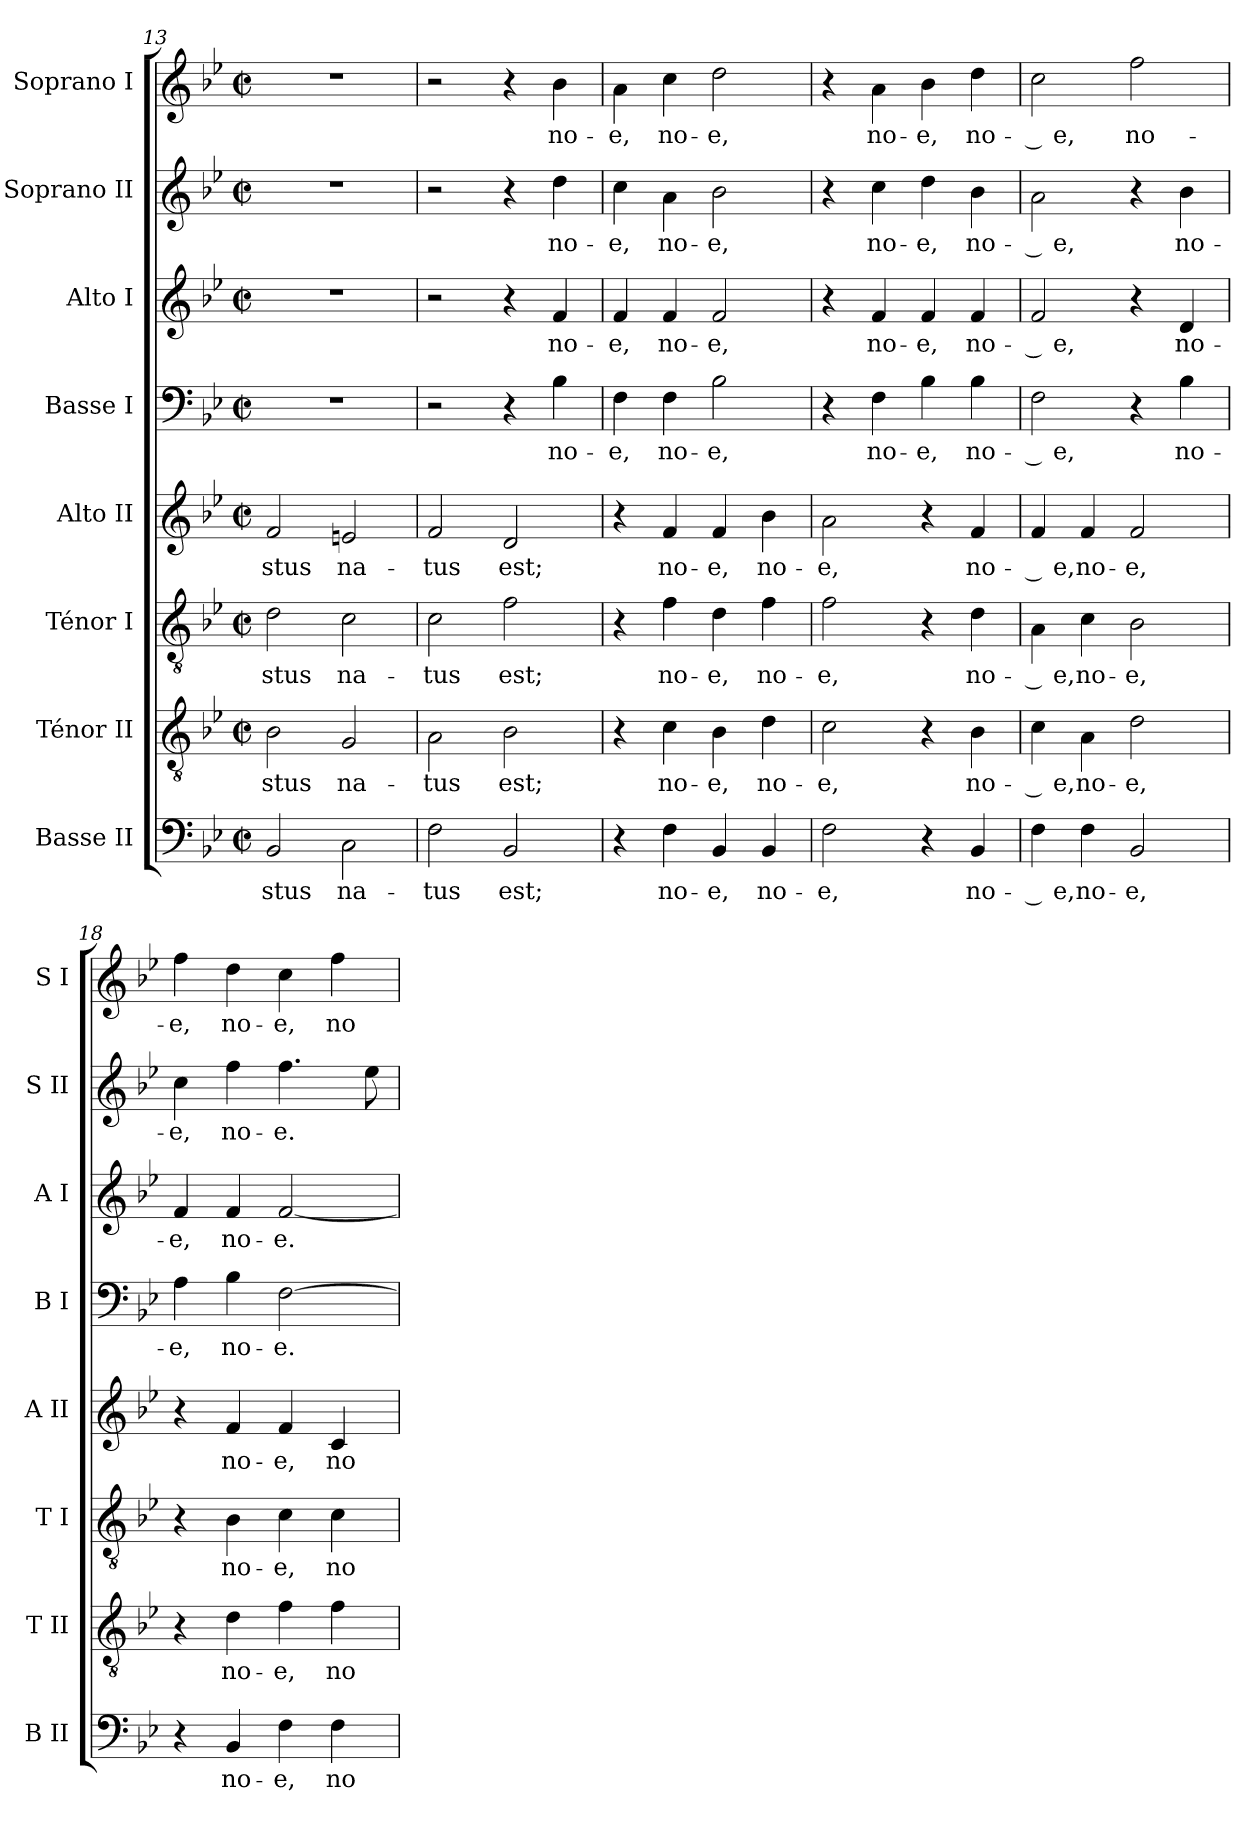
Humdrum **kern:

**kern	**text	**kern	**text	**kern	**text	**kern	**text	**kern	**text	**kern	**text	**kern	**text	**kern	**text
*part8	*part8	*part7	*part7	*part6	*part6	*part5	*part5	*part4	*part4	*part3	*part3	*part2	*part2	*part1	*part1
*staff8	*staff8	*staff7	*staff7	*staff6	*staff6	*staff5	*staff5	*staff4	*staff4	*staff3	*staff3	*staff2	*staff2	*staff1	*staff1
*I"Basse II	*	*I"Ténor II	*	*I"Ténor I	*	*I"Alto II	*	*I"Basse I	*	*I"Alto I	*	*I"Soprano II	*	*I"Soprano I	*
*I'B II	*	*I'T II	*	*I'T I	*	*I'A II	*	*I'B I	*	*I'A I	*	*I'S II	*	*I'S I	*
*clefF4	*	*clefGv2	*	*clefGv2	*	*clefG2	*	*clefF4	*	*clefG2	*	*clefG2	*	*clefG2	*
*k[b-e-]	*	*k[b-e-]	*	*k[b-e-]	*	*k[b-e-]	*	*k[b-e-]	*	*k[b-e-]	*	*k[b-e-]	*	*k[b-e-]	*
*M2/2	*	*M2/2	*	*M2/2	*	*M2/2	*	*M2/2	*	*M2/2	*	*M2/2	*	*M2/2	*
*met(c|)	*	*met(c|)	*	*met(c|)	*	*met(c|)	*	*met(c|)	*	*met(c|)	*	*met(c|)	*	*met(c|)	*
=13	=13	=13	=13	=13	=13	=13	=13	=13	=13	=13	=13	=13	=13	=13	=13
!	!LO:LY:b	!	!LO:LY:b	!	!LO:LY:b	!	!LO:LY:b	!	!	!	!	!	!	!	!
2BB-/	-stus	2B-\	-stus	2d\	-stus	2f/	-stus	1r	.	1r	.	1r	.	1r	.
!	!LO:LY:b	!	!LO:LY:b	!	!LO:LY:b	!	!LO:LY:b	!	!	!	!	!	!	!	!
2C\	na-	2G/	na-	2c\	na-	2en/	na-	.	.	.	.	.	.	.	.
=14	=14	=14	=14	=14	=14	=14	=14	=14	=14	=14	=14	=14	=14	=14	=14
!	!LO:LY:b	!	!LO:LY:b	!	!LO:LY:b	!	!LO:LY:b	!	!	!	!	!	!	!	!
2F\	-tus	2A\	-tus	2c\	-tus	2f/	-tus	2r	.	2r	.	2r	.	2r	.
!	!LO:LY:b	!	!LO:LY:b	!	!LO:LY:b	!	!LO:LY:b	!	!	!	!	!	!	!	!
2BB-/	est;	2B-\	est;	2f\	est;	2d/	est;	4r	.	4r	.	4r	.	4r	.
!	!	!	!	!	!	!	!	!	!LO:LY:b	!	!LO:LY:b	!	!LO:LY:b	!	!LO:LY:b
.	.	.	.	.	.	.	.	4B-\	no-	4f/	no-	4dd\	no-	4b-\	no-
=15	=15	=15	=15	=15	=15	=15	=15	=15	=15	=15	=15	=15	=15	=15	=15
!	!	!	!	!	!	!	!	!	!LO:LY:b	!	!LO:LY:b	!	!LO:LY:b	!	!LO:LY:b
4r	.	4r	.	4r	.	4r	.	4F\	-e,	4f/	-e,	4cc\	-e,	4a\	-e,
!	!LO:LY:b	!	!LO:LY:b	!	!LO:LY:b	!	!LO:LY:b	!	!LO:LY:b	!	!LO:LY:b	!	!LO:LY:b	!	!LO:LY:b
4F\	no-	4c\	no-	4f\	no-	4f/	no-	4F\	no-	4f/	no-	4a\	no-	4cc\	no-
!	!LO:LY:b	!	!LO:LY:b	!	!LO:LY:b	!	!LO:LY:b	!	!LO:LY:b	!	!LO:LY:b	!	!LO:LY:b	!	!LO:LY:b
4BB-/	-e,	4B-\	-e,	4d\	-e,	4f/	-e,	2B-\	-e,	2f/	-e,	2b-\	-e,	2dd\	-e,
!	!LO:LY:b	!	!LO:LY:b	!	!LO:LY:b	!	!LO:LY:b	!	!	!	!	!	!	!	!
4BB-/	no-	4d\	no-	4f\	no-	4b-\	no-	.	.	.	.	.	.	.	.
=16	=16	=16	=16	=16	=16	=16	=16	=16	=16	=16	=16	=16	=16	=16	=16
!	!LO:LY:b	!	!LO:LY:b	!	!LO:LY:b	!	!LO:LY:b	!	!	!	!	!	!	!	!
2F\	-e,	2c\	-e,	2f\	-e,	2a\	-e,	4r	.	4r	.	4r	.	4r	.
!	!	!	!	!	!	!	!	!	!LO:LY:b	!	!LO:LY:b	!	!LO:LY:b	!	!LO:LY:b
.	.	.	.	.	.	.	.	4F\	no-	4f/	no-	4cc\	no-	4a\	no-
!	!	!	!	!	!	!	!	!	!LO:LY:b	!	!LO:LY:b	!	!LO:LY:b	!	!LO:LY:b
4r	.	4r	.	4r	.	4r	.	4B-\	-e,	4f/	-e,	4dd\	-e,	4b-\	-e,
!	!LO:LY:b	!	!LO:LY:b	!	!LO:LY:b	!	!LO:LY:b	!	!LO:LY:b	!	!LO:LY:b	!	!LO:LY:b	!	!LO:LY:b
4BB-/	no-	4B-\	no-	4d\	no-	4f/	no-	4B-\	no-	4f/	no-	4b-\	no-	4dd\	no-
=17	=17	=17	=17	=17	=17	=17	=17	=17	=17	=17	=17	=17	=17	=17	=17
!	!LO:LY:b	!	!LO:LY:b	!	!LO:LY:b	!	!LO:LY:b	!	!LO:LY:b	!	!LO:LY:b	!	!LO:LY:b	!	!LO:LY:b
4F\	­ e,	4c\	­ e,	4A\	­ e,	4f/	­ e,	2F\	­ e,	2f/	­ e,	2a\	­ e,	2cc\	­ e,
!	!LO:LY:b	!	!LO:LY:b	!	!LO:LY:b	!	!LO:LY:b	!	!	!	!	!	!	!	!
4F\	no-	4A\	no-	4c\	no-	4f/	no-	.	.	.	.	.	.	.	.
!	!LO:LY:b	!	!LO:LY:b	!	!LO:LY:b	!	!LO:LY:b	!	!	!	!	!	!	!	!LO:LY:b
2BB-/	-e,	2d\	-e,	2B-\	-e,	2f/	-e,	4r	.	4r	.	4r	.	2ff\	no-
!	!	!	!	!	!	!	!	!	!LO:LY:b	!	!LO:LY:b	!	!LO:LY:b	!	!
.	.	.	.	.	.	.	.	4B-\	no-	4d/	no-	4b-\	no-	.	.
!!LO:PB:g=z
=18	=18	=18	=18	=18	=18	=18	=18	=18	=18	=18	=18	=18	=18	=18	=18
!	!	!	!	!	!	!	!	!	!LO:LY:b	!	!LO:LY:b	!	!LO:LY:b	!	!LO:LY:b
4r	.	4r	.	4r	.	4r	.	4A\	-e,	4f/	-e,	4cc\	-e,	4ff\	-e,
!	!LO:LY:b	!	!LO:LY:b	!	!LO:LY:b	!	!LO:LY:b	!	!LO:LY:b	!	!LO:LY:b	!	!LO:LY:b	!	!LO:LY:b
4BB-/	no-	4d\	no-	4B-\	no-	4f/	no-	4B-\	no-	4f/	no-	4ff\	no-	4dd\	no-
!	!LO:LY:b	!	!LO:LY:b	!	!LO:LY:b	!	!LO:LY:b	!	!LO:LY:b	!	!LO:LY:b	!	!LO:LY:b	!	!LO:LY:b
4F\	-e,	4f\	-e,	4c\	-e,	4f/	-e,	[2F\	-e.	[2f/	-e.	4.ff\	-e.	4cc\	-e,
!	!LO:LY:b	!	!LO:LY:b	!	!LO:LY:b	!	!LO:LY:b	!	!	!	!	!	!	!	!LO:LY:b
4F\	no-	4f\	no-	4c\	no-	4c/	no-	.	.	.	.	.	.	4ff\	no-
.	.	.	.	.	.	.	.	.	.	.	.	8ee-\	.	.	.
=	=	=	=	=	=	=	=	=	=	=	=	=	=	=	=
*-	*-	*-	*-	*-	*-	*-	*-	*-	*-	*-	*-	*-	*-	*-	*-
